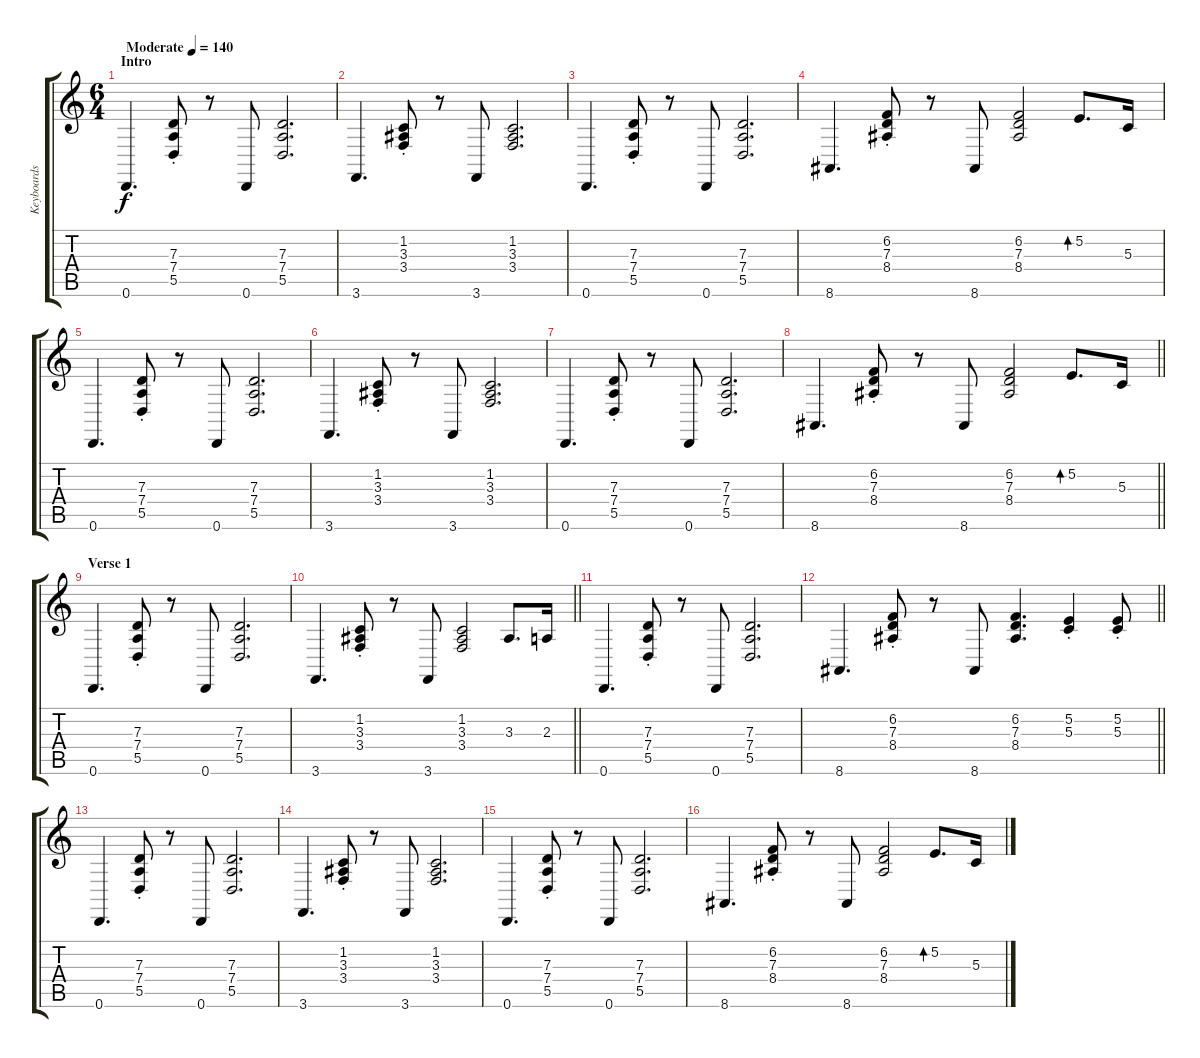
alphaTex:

\track ("Keyboards 1" "Keyboards ") {instrument drawbarorgan}
\staff {score tabs}
\tuning (E4 B3 G3 D3 A2 D2) {hide}
\ts (6 4)
\section ("" "Intro")
\tempo (140 "Moderate")
\clef g2
\ks c
0.6.4{d dy f instrument drawbarorgan} (7.3{st} 7.4{st} 5.5{st}).8 r.8 0.6.8 (7.3 7.4 5.5).2{d} |
3.6.4{d} (1.2{st} 3.3{st} 3.4{st}).8 r.8 3.6.8 (1.2 3.3 3.4).2{d} |
0.6.4{d} (7.3{st} 7.4{st} 5.5{st}).8 r.8 0.6.8 (7.3 7.4 5.5).2{d} |
8.6.4{d} (6.2{st} 7.3{st} 8.4{st}).8 r.8 8.6.8 (6.2 7.3 8.4).2 5.2.8{d bd 240} 5.3.16 |
0.6.4{d} (7.3{st} 7.4{st} 5.5{st}).8 r.8 0.6.8 (7.3 7.4 5.5).2{d} |
3.6.4{d} (1.2{st} 3.3{st} 3.4{st}).8 r.8 3.6.8 (1.2 3.3 3.4).2{d} |
0.6.4{d} (7.3{st} 7.4{st} 5.5{st}).8 r.8 0.6.8 (7.3 7.4 5.5).2{d} |
\barLineRight lightlight
8.6.4{d} (6.2{st} 7.3{st} 8.4{st}).8 r.8 8.6.8 (6.2 7.3 8.4).2 5.2.8{d bd 240} 5.3.16 |
\section ("" "Verse 1")
0.6.4{d} (7.3{st} 7.4{st} 5.5{st}).8 r.8 0.6.8 (7.3 7.4 5.5).2{d} |
\barLineRight lightlight
3.6.4{d} (1.2{st} 3.3{st} 3.4{st}).8 r.8 3.6.8 (1.2 3.3 3.4).2 3.3.8{d} 2.3.16 |
0.6.4{d} (7.3{st} 7.4{st} 5.5{st}).8 r.8 0.6.8 (7.3 7.4 5.5).2{d} |
\barLineRight lightlight
8.6.4{d} (6.2{st} 7.3{st} 8.4{st}).8 r.8 8.6.8 (6.2 7.3 8.4).4{d} (5.2{st} 5.3{st}).4 (5.2{st} 5.3{st}).8 |
0.6.4{d} (7.3{st} 7.4{st} 5.5{st}).8 r.8 0.6.8 (7.3 7.4 5.5).2{d} |
3.6.4{d} (1.2{st} 3.3{st} 3.4{st}).8 r.8 3.6.8 (1.2 3.3 3.4).2{d} |
0.6.4{d} (7.3{st} 7.4{st} 5.5{st}).8 r.8 0.6.8 (7.3 7.4 5.5).2{d} |
8.6.4{d} (6.2{st} 7.3{st} 8.4{st}).8 r.8 8.6.8 (6.2 7.3 8.4).2 5.2.8{d bd 240} 5.3.16
